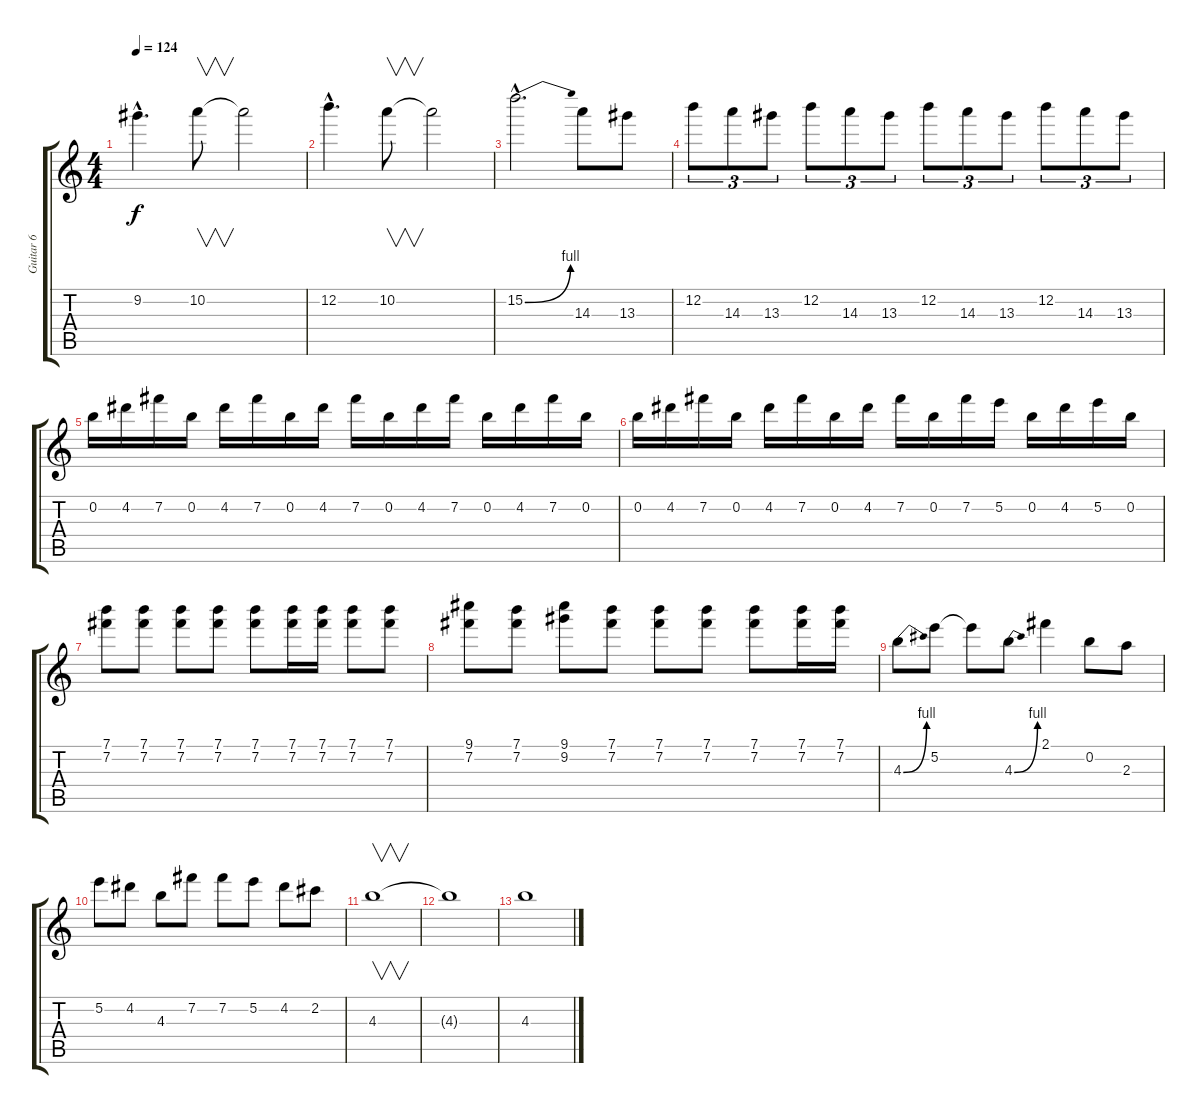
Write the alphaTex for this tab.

\track ("Guitar 6" "Guitar 6") {instrument distortionguitar}
\staff {score tabs}
\tuning (E5 B4 G4 D4 A3 E3) {hide}
\ts (4 4)
\tempo 124
\clef g2
\ks c
9.2{hac}.4{d dy f} 10.2.8{v} 10.2{t}.2 |
12.2{hac}.4{d} 10.2.8{v} 10.2{t}.2 |
15.2{be (bend 0 0 60 4) hac}.2{d} 14.3.8 13.3.8 |
12.2.8{tu (3 2)} 14.3.8{tu (3 2)} 13.3.8{tu (3 2)} 12.2.8{tu (3 2)} 14.3.8{tu (3 2)} 13.3.8{tu (3 2)} 12.2.8{tu (3 2)} 14.3.8{tu (3 2)} 13.3.8{tu (3 2)} 12.2.8{tu (3 2)} 14.3.8{tu (3 2)} 13.3.8{tu (3 2)} |
0.2.16 4.2.16 7.2.16 0.2.16 4.2.16 7.2.16 0.2.16 4.2.16 7.2.16 0.2.16 4.2.16 7.2.16 0.2.16 4.2.16 7.2.16 0.2.16 |
0.2.16 4.2.16 7.2.16 0.2.16 4.2.16 7.2.16 0.2.16 4.2.16 7.2.16 0.2.16 7.2.16 5.2.16 0.2.16 4.2.16 5.2.16 0.2.16 |
(7.1 7.2).8 (7.1 7.2).8 (7.1 7.2).8 (7.1 7.2).8 (7.1 7.2).8 (7.1 7.2).16 (7.1 7.2).16 (7.1 7.2).8 (7.1 7.2).8 |
(9.1 7.2).8 (7.1 7.2).8 (9.1 9.2).8 (7.1 7.2).8 (7.1 7.2).8 (7.1 7.2).8 (7.1 7.2).8 (7.1 7.2).16 (7.1 7.2).16 |
4.3{be (bend 0 0 60 4)}.8 5.2.8 5.2{t}.8 4.3{be (bend 0 0 60 4)}.8 2.1.4 0.2.8 2.3.8 |
5.2.8 4.2.8 4.3.8 7.2.8 7.2.8 5.2.8 4.2.8 2.2.8 |
4.3.1{v} |
4.3{t}.1 |
4.3.1
